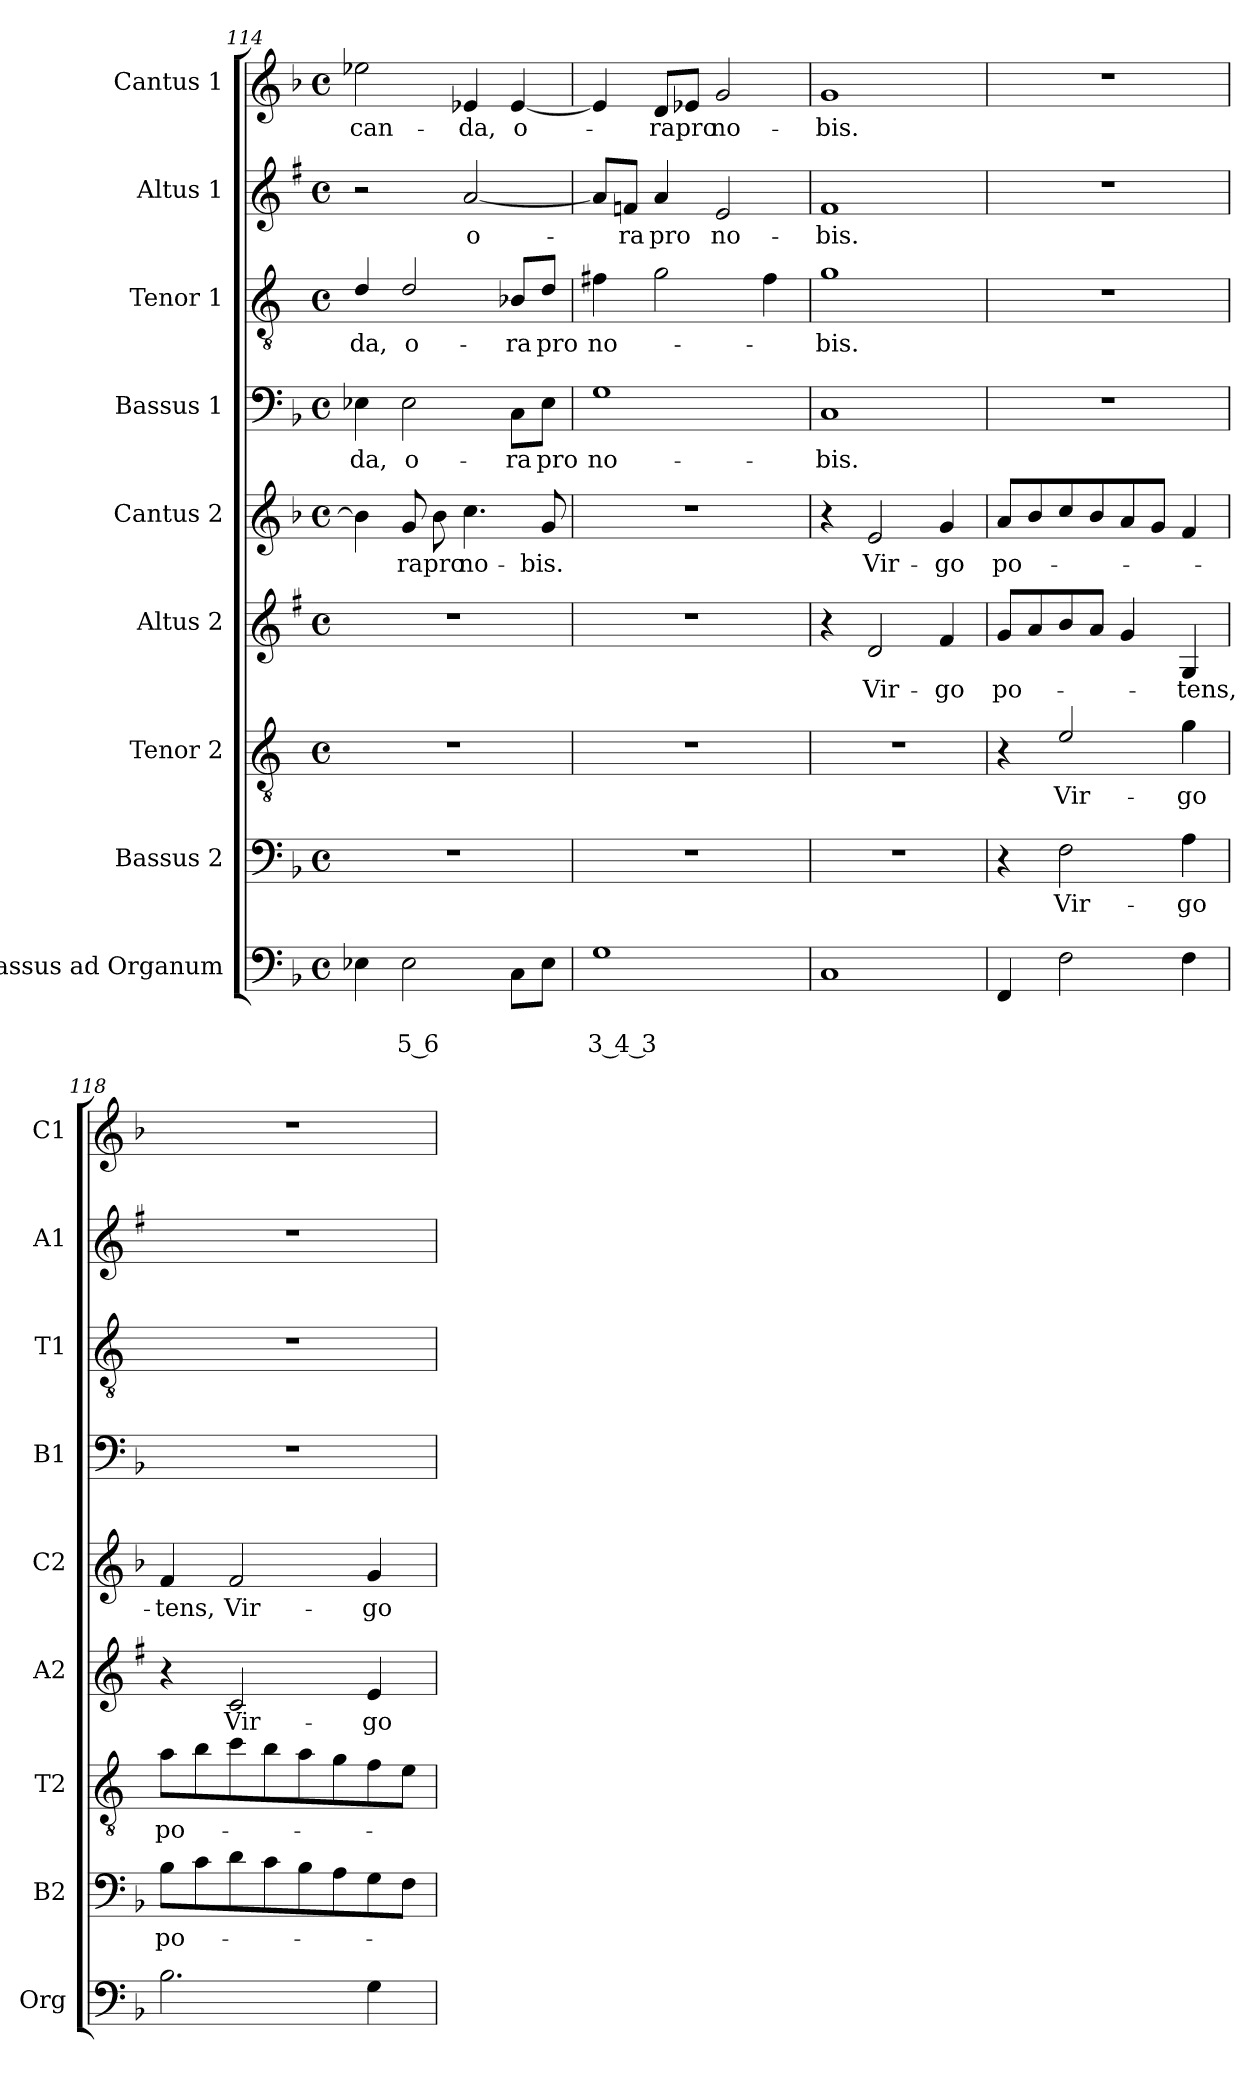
**kern	**text	**text	**kern	**text	**kern	**text	**kern	**text	**kern	**text	**kern	**text	**kern	**text	**kern	**text	**kern	**text
*part9	*part9	*part9	*part8	*part8	*part7	*part7	*part6	*part6	*part5	*part5	*part4	*part4	*part3	*part3	*part2	*part2	*part1	*part1
*staff9	*staff9	*staff9	*staff8	*staff8	*staff7	*staff7	*staff6	*staff6	*staff5	*staff5	*staff4	*staff4	*staff3	*staff3	*staff2	*staff2	*staff1	*staff1
*I"Bassus ad Organum	*	*	*I"Bassus 2	*	*I"Tenor 2	*	*I"Altus 2	*	*I"Cantus 2	*	*I"Bassus 1	*	*I"Tenor 1	*	*I"Altus 1	*	*I"Cantus 1	*
*I'Org	*	*	*I'B2	*	*I'T2	*	*I'A2	*	*I'C2	*	*I'B1	*	*I'T1	*	*I'A1	*	*I'C1	*
*clefF4	*	*	*clefF4	*	*clefGv2	*	*clefG2	*	*clefG2	*	*clefF4	*	*clefGv2	*	*clefG2	*	*clefG2	*
*	*	*	*	*	*ITrd4c7	*	*ITrd1c2	*	*	*	*	*	*ITrd4c7	*	*ITrd1c2	*	*	*
*k[b-]	*	*	*k[b-]	*	*k[b-]	*	*k[b-]	*	*k[b-]	*	*k[b-]	*	*k[b-]	*	*k[b-]	*	*k[b-]	*
*F:	*	*	*F:	*	*F:	*	*F:	*	*F:	*	*F:	*	*F:	*	*F:	*	*F:	*
*M4/4	*	*	*M4/4	*	*M4/4	*	*M4/4	*	*M4/4	*	*M4/4	*	*M4/4	*	*M4/4	*	*M4/4	*
*met(c)	*	*	*met(c)	*	*met(c)	*	*met(c)	*	*met(c)	*	*met(c)	*	*met(c)	*	*met(c)	*	*met(c)	*
=114	=114	=114	=114	=114	=114	=114	=114	=114	=114	=114	=114	=114	=114	=114	=114	=114	=114	=114
!	!	!	!	!	!	!	!	!	!	!	!	!LO:LY:b	!	!LO:LY:b	!	!	!	!LO:LY:b
4E-X\	.	.	1r	.	1r	.	1r	.	4b-\]	.	4E-X\	-da,	4G/	-da,	2r	.	2ee-X\	-can-
!	!	!LO:LY:b	!	!	!	!	!	!	!	!LO:LY:b	!	!LO:LY:b	!	!LO:LY:b	!	!	!	!
2E-\	.	5 6	.	.	.	.	.	.	8g/	-ra	2E-\	o-	2G/	o-	.	.	.	.
!	!	!	!	!	!	!	!	!	!	!LO:LY:b	!	!	!	!	!	!	!	!
.	.	.	.	.	.	.	.	.	8b-\	pro	.	.	.	.	.	.	.	.
!	!	!	!	!	!	!	!	!	!	!LO:LY:b	!	!	!	!	!	!LO:LY:b	!	!LO:LY:b
.	.	.	.	.	.	.	.	.	4.cc\	no-	.	.	.	.	[2g/	o-	4e-X/	-da,
!	!	!	!	!	!	!	!	!	!	!	!	!LO:LY:b	!	!LO:LY:b	!	!	!	!LO:LY:b
8C\L	.	.	.	.	.	.	.	.	.	.	8C\L	-ra	8E-X/L	-ra	.	.	[4e-/	o-
!	!	!	!	!	!	!	!	!	!	!LO:LY:b	!	!LO:LY:b	!	!LO:LY:b	!	!	!	!
8E-\J	.	.	.	.	.	.	.	.	8g/	-bis.	8E-\J	pro	8G/J	pro	.	.	.	.
=115	=115	=115	=115	=115	=115	=115	=115	=115	=115	=115	=115	=115	=115	=115	=115	=115	=115	=115
!	!	!LO:LY:b	!	!	!	!	!	!	!	!	!	!LO:LY:b	!	!LO:LY:b	!	!	!	!
1G	.	3 4 3	1r	.	1r	.	1r	.	1r	.	1G	no-	4Bn\	no-	8g/L]	.	4e-/]	.
!	!	!	!	!	!	!	!	!	!	!	!	!	!	!	!	!LO:LY:b	!	!
.	.	.	.	.	.	.	.	.	.	.	.	.	.	.	8e-X/J	-ra	.	.
!	!	!	!	!	!	!	!	!	!	!	!	!	!	!	!	!LO:LY:b	!	!LO:LY:b
.	.	.	.	.	.	.	.	.	.	.	.	.	2c\	.	4g/	pro	8d/L	-ra
!	!	!	!	!	!	!	!	!	!	!	!	!	!	!	!	!	!	!LO:LY:b
.	.	.	.	.	.	.	.	.	.	.	.	.	.	.	.	.	8e-X/J	pro
!	!	!	!	!	!	!	!	!	!	!	!	!	!	!	!	!LO:LY:b	!	!LO:LY:b
.	.	.	.	.	.	.	.	.	.	.	.	.	.	.	2d/	no-	2g/	no-
.	.	.	.	.	.	.	.	.	.	.	.	.	4B\	.	.	.	.	.
=116	=116	=116	=116	=116	=116	=116	=116	=116	=116	=116	=116	=116	=116	=116	=116	=116	=116	=116
!	!	!	!	!	!	!	!	!	!	!	!	!LO:LY:b	!	!LO:LY:b	!	!LO:LY:b	!	!LO:LY:b
1C	.	.	1r	.	1r	.	4r	.	4r	.	1C	-bis.	1c	-bis.	1e	-bis.	1g	-bis.
!	!	!	!	!	!	!	!	!LO:LY:b	!	!LO:LY:b	!	!	!	!	!	!	!	!
.	.	.	.	.	.	.	2c/	Vir-	2e/	Vir-	.	.	.	.	.	.	.	.
!	!	!	!	!	!	!	!	!LO:LY:b	!	!LO:LY:b	!	!	!	!	!	!	!	!
.	.	.	.	.	.	.	4e/	-go	4g/	-go	.	.	.	.	.	.	.	.
!!LO:LB:g=z
=117	=117	=117	=117	=117	=117	=117	=117	=117	=117	=117	=117	=117	=117	=117	=117	=117	=117	=117
!	!	!	!	!	!	!	!	!LO:LY:b	!	!LO:LY:b	!	!	!	!	!	!	!	!
4FF/	.	.	4r	.	4r	.	8f/L	po-	8a/L	po-	1r	.	1r	.	1r	.	1r	.
.	.	.	.	.	.	.	8g/	.	8b-/	.	.	.	.	.	.	.	.	.
!	!	!	!	!LO:LY:b	!	!LO:LY:b	!	!	!	!	!	!	!	!	!	!	!	!
2F\	.	.	2F\	Vir-	2A/	Vir-	8a/	.	8cc/	.	.	.	.	.	.	.	.	.
.	.	.	.	.	.	.	8g/J	.	8b-/	.	.	.	.	.	.	.	.	.
.	.	.	.	.	.	.	4f/	.	8a/	.	.	.	.	.	.	.	.	.
.	.	.	.	.	.	.	.	.	8g/J	.	.	.	.	.	.	.	.	.
!	!	!	!	!LO:LY:b	!	!LO:LY:b	!	!LO:LY:b	!	!	!	!	!	!	!	!	!	!
4F\	.	.	4A\	-go	4c\	-go	4F/	-tens,	4f/	.	.	.	.	.	.	.	.	.
=118	=118	=118	=118	=118	=118	=118	=118	=118	=118	=118	=118	=118	=118	=118	=118	=118	=118	=118
!	!	!	!	!LO:LY:b	!	!LO:LY:b	!	!	!	!LO:LY:b	!	!	!	!	!	!	!	!
2.B-\	.	.	8B-\L	po-	8d\L	po-	4r	.	4f/	-tens,	1r	.	1r	.	1r	.	1r	.
.	.	.	8c\	.	8e\	.	.	.	.	.	.	.	.	.	.	.	.	.
!	!	!	!	!	!	!	!	!LO:LY:b	!	!LO:LY:b	!	!	!	!	!	!	!	!
.	.	.	8d\	.	8f\	.	2B-/	Vir-	2f/	Vir-	.	.	.	.	.	.	.	.
.	.	.	8c\	.	8e\	.	.	.	.	.	.	.	.	.	.	.	.	.
.	.	.	8B-\	.	8d\	.	.	.	.	.	.	.	.	.	.	.	.	.
.	.	.	8A\	.	8c\	.	.	.	.	.	.	.	.	.	.	.	.	.
!	!	!	!	!	!	!	!	!LO:LY:b	!	!LO:LY:b	!	!	!	!	!	!	!	!
4G\	.	.	8G\	.	8B-\	.	4d/	-go	4g/	-go	.	.	.	.	.	.	.	.
.	.	.	8F\J	.	8A\J	.	.	.	.	.	.	.	.	.	.	.	.	.
=	=	=	=	=	=	=	=	=	=	=	=	=	=	=	=	=	=	=
*-	*-	*-	*-	*-	*-	*-	*-	*-	*-	*-	*-	*-	*-	*-	*-	*-	*-	*-
